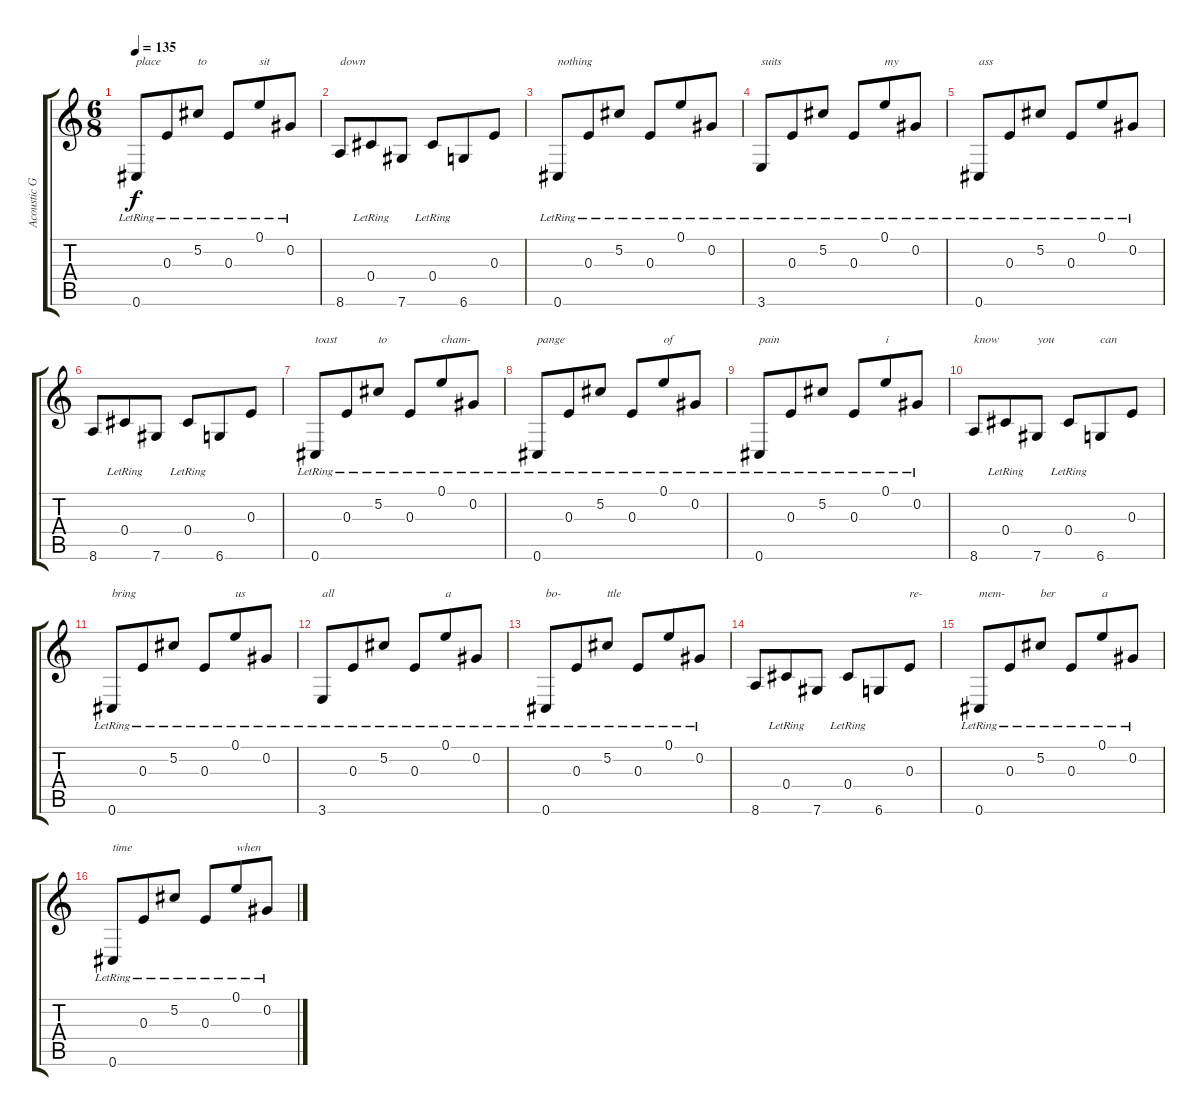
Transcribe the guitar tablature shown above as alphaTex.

\track ("Acoustic Guitar" "Acoustic G") {instrument acousticguitarsteel}
\staff {score tabs}
\tuning (E4 Ab3 E3 Db3 Ab2 Db2) {hide}
\ts (6 8)
\tempo 135
\clef g2
\ks c
0.6{lr}.8{txt "place" dy f} 0.3{lr}.8 5.2{lr}.8{txt "to"} 0.3{lr}.8 0.1{lr}.8{txt "sit"} 0.2{lr}.8 |
8.6.8{txt "down"} 0.4{lr}.8 7.6.8 0.4{lr}.8 6.6.8 0.3.8 |
0.6{lr}.8{txt "nothing"} 0.3{lr}.8 5.2{lr}.8 0.3{lr}.8 0.1{lr}.8 0.2{lr}.8 |
3.6{lr}.8{txt "suits"} 0.3{lr}.8 5.2{lr}.8 0.3{lr}.8 0.1{lr}.8{txt "my"} 0.2{lr}.8 |
0.6{lr}.8{txt "ass"} 0.3{lr}.8 5.2{lr}.8 0.3{lr}.8 0.1{lr}.8 0.2{lr}.8 |
8.6.8 0.4{lr}.8 7.6.8 0.4{lr}.8 6.6.8 0.3.8 |
0.6{lr}.8{txt "toast"} 0.3{lr}.8 5.2{lr}.8{txt "to"} 0.3{lr}.8 0.1{lr}.8{txt "cham-"} 0.2{lr}.8 |
0.6{lr}.8{txt "pange"} 0.3{lr}.8 5.2{lr}.8 0.3{lr}.8 0.1{lr}.8{txt "of"} 0.2{lr}.8 |
0.6{lr}.8{txt "pain"} 0.3{lr}.8 5.2{lr}.8 0.3{lr}.8 0.1{lr}.8{txt "i"} 0.2{lr}.8 |
8.6.8{txt "know"} 0.4{lr}.8 7.6.8{txt "you"} 0.4{lr}.8 6.6.8{txt "can"} 0.3.8 |
0.6{lr}.8{txt "bring"} 0.3{lr}.8 5.2{lr}.8 0.3{lr}.8 0.1{lr}.8{txt "us"} 0.2{lr}.8 |
3.6{lr}.8{txt "all"} 0.3{lr}.8 5.2{lr}.8 0.3{lr}.8 0.1{lr}.8{txt "a"} 0.2{lr}.8 |
0.6{lr}.8{txt "bo-"} 0.3{lr}.8 5.2{lr}.8{txt "ttle"} 0.3{lr}.8 0.1{lr}.8 0.2{lr}.8 |
8.6.8 0.4{lr}.8 7.6.8 0.4{lr}.8 6.6.8 0.3.8{txt "re-"} |
0.6{lr}.8{txt "mem-"} 0.3{lr}.8 5.2{lr}.8{txt "ber"} 0.3{lr}.8 0.1{lr}.8{txt "a"} 0.2{lr}.8 |
0.6{lr}.8{txt "time"} 0.3{lr}.8 5.2{lr}.8 0.3{lr}.8 0.1{lr}.8{txt "when"} 0.2{lr}.8
